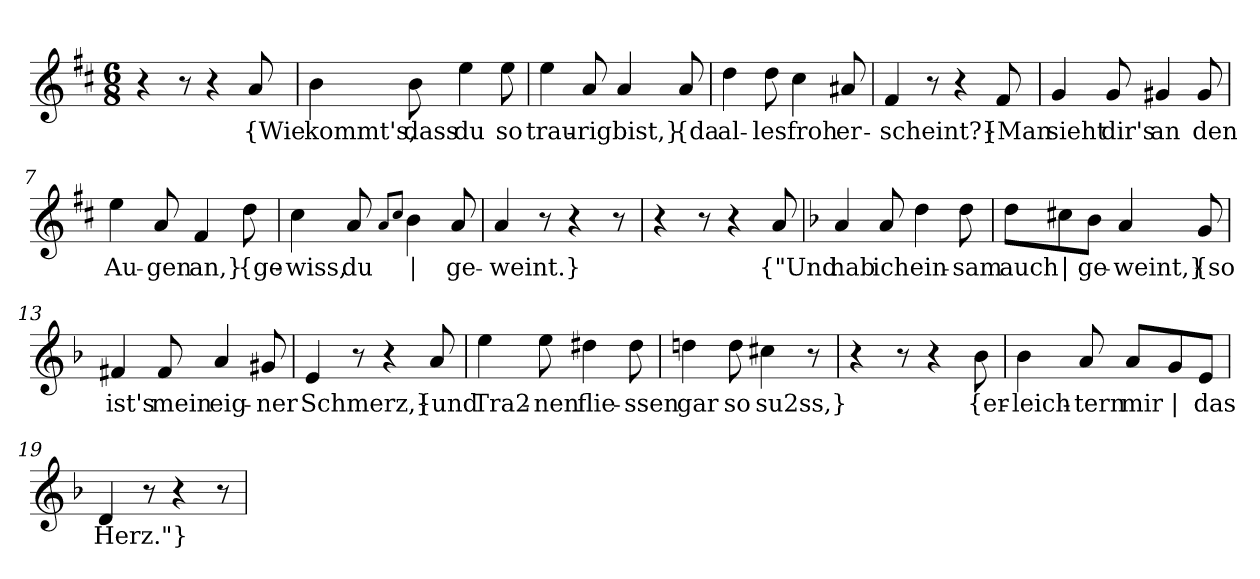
**kern	**text
*part1	*part1
*staff1	*staff1
*clefG2	*
*k[f#c#]	*
*M6/8	*
=1	=1
4r	.
8r	.
4r	.
!	!LO:LY:b
8a/	{Wie
=2	=2
!	!LO:LY:b
4b\	kommt's,
!	!LO:LY:b
8b\	dass
!	!LO:LY:b
4ee\	du
!	!LO:LY:b
8ee\	so
=3	=3
!	!LO:LY:b
4ee\	trau-
!	!LO:LY:b
8a/	-rig
!	!LO:LY:b
4a/	bist,}
!	!LO:LY:b
8a/	{da
=4	=4
!	!LO:LY:b
4dd\	al-
!	!LO:LY:b
8dd\	-les
!	!LO:LY:b
4cc#\	froh
!	!LO:LY:b
8a#X/	er-
=5	=5
!	!LO:LY:b
4f#/	-scheint?}
8r	.
4r	.
!	!LO:LY:b
8f#/	{Man
!!LO:LB:g=z
=6	=6
!	!LO:LY:b
4g/	sieht
!	!LO:LY:b
8g/	dir's
!	!LO:LY:b
4g#X/	an
!	!LO:LY:b
8g#/	den
=7	=7
!	!LO:LY:b
4ee\	Au-
!	!LO:LY:b
8a/	-gen
!	!LO:LY:b
4f#/	an,}
!	!LO:LY:b
8dd\	{ge-
=8	=8
!	!LO:LY:b
4cc#\	wiss,
!	!LO:LY:b
8a/	du
8qa/L	.
8qcc#/J	.
!	!LO:LY:b
4b\	|
!	!LO:LY:b
8a/	ge-
=9	=9
!	!LO:LY:b
4a/	-weint.}
8r	.
4r	.
8r	.
=10	=10
4r	.
8r	.
4r	.
!	!LO:LY:b
8a/	{"Und
=11	=11
*k[b-]	*
!	!LO:LY:b
4a/	hab
!	!LO:LY:b
8a/	ich
!	!LO:LY:b
4dd\	ein-
!	!LO:LY:b
8dd\	-sam
!!LO:LB:g=z
=12	=12
!	!LO:LY:b
8dd\L	auch
!	!LO:LY:b
8cc#X\	|
!	!LO:LY:b
8b-\J	ge-
!	!LO:LY:b
4a/	-weint,}
!	!LO:LY:b
8g/	{so
=13	=13
!	!LO:LY:b
4f#X/	ist's
!	!LO:LY:b
8f#/	mein
!	!LO:LY:b
4a/	eig-
!	!LO:LY:b
8g#X/	-ner
=14	=14
!	!LO:LY:b
4e/	Schmerz,}
8r	.
4r	.
!	!LO:LY:b
8a/	{und
=15	=15
!	!LO:LY:b
4ee\	Tra2-
!	!LO:LY:b
8ee\	-nen
!	!LO:LY:b
4dd#X\	flie-
!	!LO:LY:b
8dd#\	-ssen
=16	=16
!	!LO:LY:b
4ddn\	gar
!	!LO:LY:b
8dd\	so
!	!LO:LY:b
4cc#X\	su2ss,}
8r	.
!!LO:LB:g=z
=17	=17
4r	.
8r	.
4r	.
!	!LO:LY:b
8b-\	{er-
=18	=18
!	!LO:LY:b
4b-\	-leich-
!	!LO:LY:b
8a/	-tern
!	!LO:LY:b
8a/L	mir
!	!LO:LY:b
8g/	|
!	!LO:LY:b
8e/J	das
=19	=19
!	!LO:LY:b
4d/	Herz."}
8r	.
4r	.
8r	.
=	=
*-	*-
